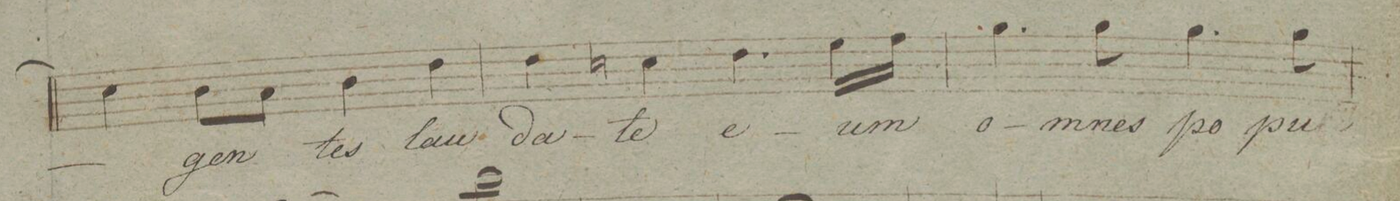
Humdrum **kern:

**kern	**text	**dynam
*I"Tenore.	*	*
*clefC4	*	*
*k[b-]	*	*
*met(c|)	*	*
*M2/2	*	*
4B-\]	.	.
8A\L	gen-	.
8G\J	.	.
4A\	-tes	.
4c\	lau-	.
=15	=15	=15
4c\	-da-	.
4Bn\	-te	.
4.c\	e-	.
16d\LL	-um	.
16e\JJ	.	.
=16	=16	=16
4.f\	o-	.
8f\	-mnes	.
4.f\	po-	.
8f\	-pu-	.
=17	=17	=17
*-	*-	*-
